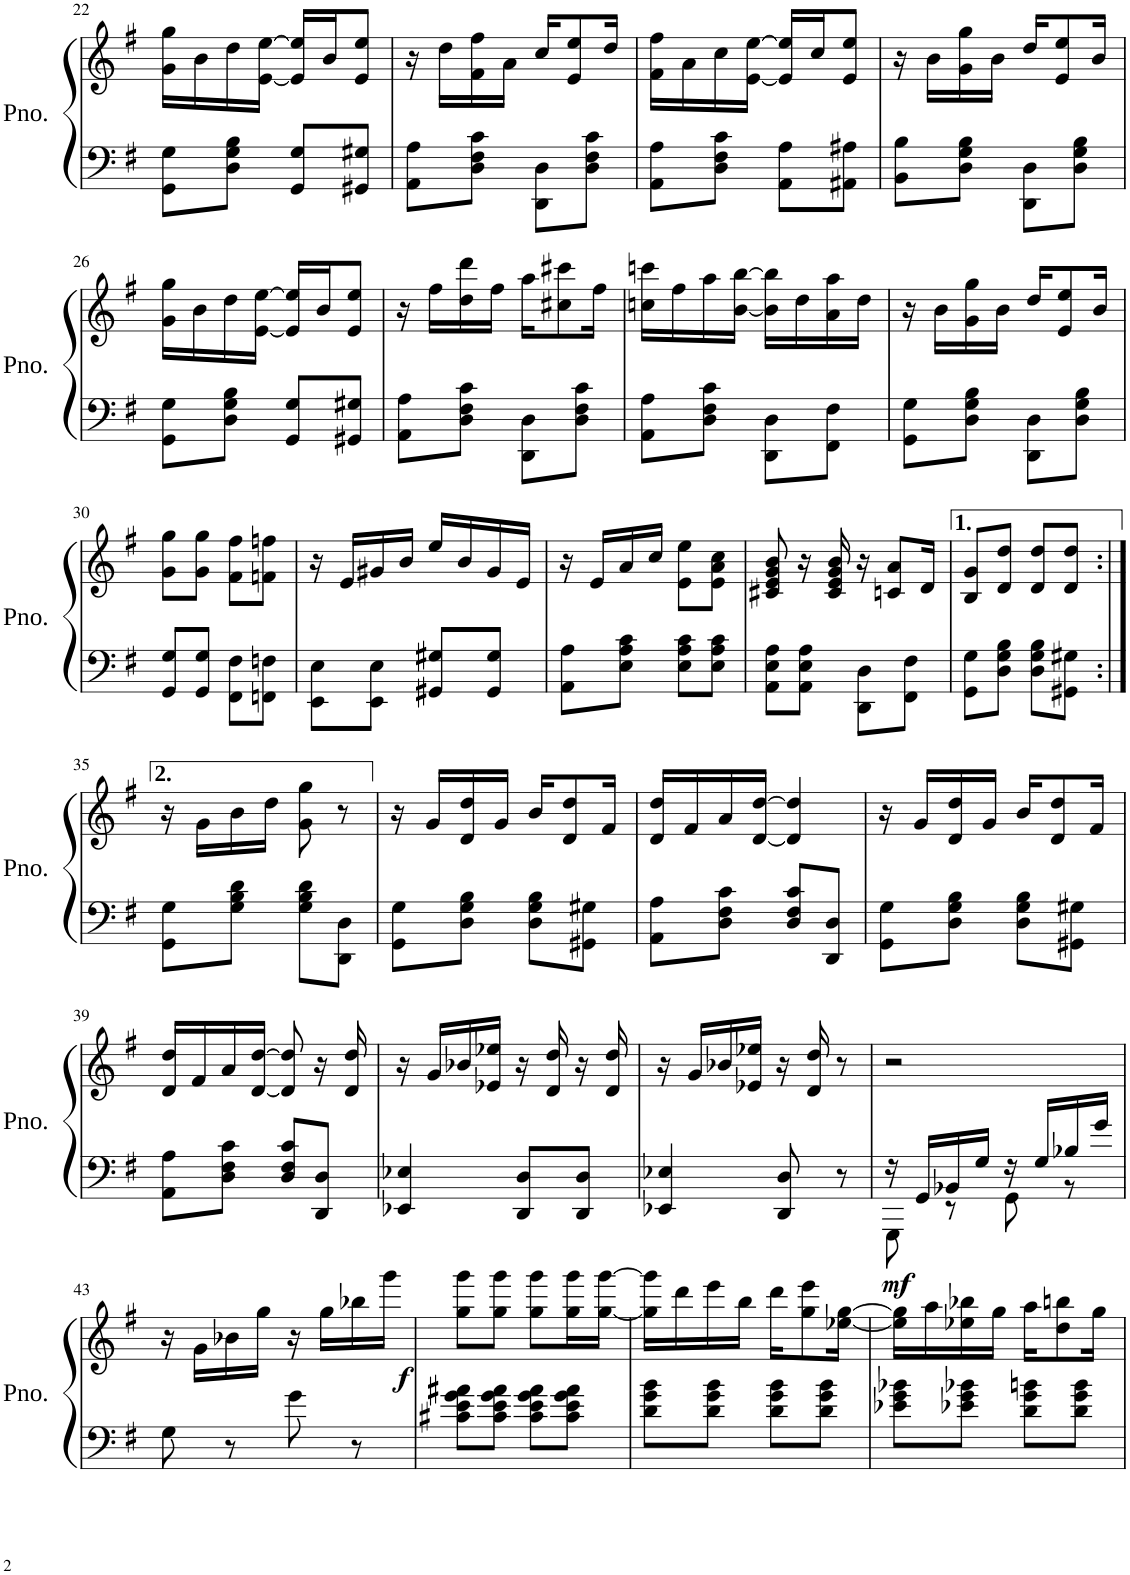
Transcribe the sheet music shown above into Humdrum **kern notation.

**kern	**kern	**dynam
*part1	*part1	*part1
*staff2	*staff1	*staff1/2
*I"Piano	*	*
*I'Pno.	*	*
!!LO:PB:g=z
*clefF4	*clefG2	*
*k[f#]	*k[f#]	*
*M2/4	*M2/4	*
=22	=22	=22
8GG\ 8G\L	16g\ 16gg\LL	.
.	16b\	.
8D\ 8G\ 8B\J	16dd\	.
.	[16e\ [16ee\JJ	.
8GG/ 8G/L	16e/] 16ee/]LL	.
.	16b/J	.
8GG#X/ 8G#X/J	8e/ 8ee/J	.
=23	=23	=23
8AA\ 8A\L	16r	.
.	16dd\LL	.
8D\ 8F#\ 8c\J	16f#\ 16ff#\	.
.	16a\JJ	.
8DD\ 8D\L	16cc/KL	.
.	8e/ 8ee/	.
8D\ 8F#\ 8c\J	.	.
.	16dd/Jk	.
=24	=24	=24
8AA\ 8A\L	16f#\ 16ff#\LL	.
.	16a\	.
8D\ 8F#\ 8c\J	16cc\	.
.	[16e\ [16ee\JJ	.
8AA\ 8A\L	16e/] 16ee/]LL	.
.	16cc/J	.
8AA#X\ 8A#X\J	8e/ 8ee/J	.
=25	=25	=25
8BB\ 8B\L	16r	.
.	16b\LL	.
8D\ 8G\ 8B\J	16g\ 16gg\	.
.	16b\JJ	.
8DD\ 8D\L	16dd/KL	.
.	8e/ 8ee/	.
8D\ 8G\ 8B\J	.	.
.	16b/Jk	.
!!LO:LB:g=z
=26	=26	=26
8GG\ 8G\L	16g\ 16gg\LL	.
.	16b\	.
8D\ 8G\ 8B\J	16dd\	.
.	[16e\ [16ee\JJ	.
8GG/ 8G/L	16e/] 16ee/]LL	.
.	16b/J	.
8GG#X/ 8G#X/J	8e/ 8ee/J	.
=27	=27	=27
8AA\ 8A\L	16r	.
.	16ff#\LL	.
8D\ 8F#\ 8c\J	16dd\ 16ddd\	.
.	16ff#\JJ	.
8DD\ 8D\L	16aa\KL	.
.	8cc#X\ 8ccc#X\	.
8D\ 8F#\ 8c\J	.	.
.	16ff#\Jk	.
=28	=28	=28
8AA\ 8A\L	16ccn\ 16cccn\LL	.
.	16ff#\	.
8D\ 8F#\ 8c\J	16aa\	.
.	[16b\ [16bb\JJ	.
8DD\ 8D\L	16b\] 16bb\]LL	.
.	16dd\	.
8FF#\ 8F#\J	16a\ 16aa\	.
.	16dd\JJ	.
=29	=29	=29
8GG\ 8G\L	16r	.
.	16b\LL	.
8D\ 8G\ 8B\J	16g\ 16gg\	.
.	16b\JJ	.
8DD\ 8D\L	16dd/KL	.
.	8e/ 8ee/	.
8D\ 8G\ 8B\J	.	.
.	16b/Jk	.
!!LO:LB:g=z
=30	=30	=30
8GG/ 8G/L	8g\ 8gg\L	.
8GG/ 8G/J	8g\ 8gg\J	.
8FF#\ 8F#\L	8f#\ 8ff#\L	.
8FFn\ 8Fn\J	8fn\ 8ffn\J	.
=31	=31	=31
8EE\ 8E\L	16r	.
.	16e/LL	.
8EE\ 8E\J	16g#X/	.
.	16b/JJ	.
8GG#X/ 8G#X/L	16ee/LL	.
.	16b/	.
8GG#/ 8G#/J	16g#/	.
.	16e/JJ	.
=32	=32	=32
8AA\ 8A\L	16r	.
.	16e/LL	.
8E\ 8A\ 8c\J	16a/	.
.	16cc/JJ	.
8E\ 8A\ 8c\L	8e\ 8ee\L	.
8E\ 8A\ 8c\J	8e\ 8a\ 8cc\J	.
=33	=33	=33
8AA\ 8E\ 8A\L	8c#X/ 8e/ 8g/ 8b/	.
8AA\ 8E\ 8A\J	16r	.
.	16c#/ 16e/ 16g/ 16b/	.
8DD\ 8D\L	16r	.
.	8cn/ 8a/L	.
8FF#\ 8F#\J	.	.
.	16d/Jk	.
=34	=34	=34
8GG\ 8G\L	8B/ 8g/L	.
8D\ 8G\ 8B\J	8d/ 8dd/J	.
8D\ 8G\ 8B\L	8d/ 8dd/L	.
8GG#X\ 8G#X\J	8d/ 8dd/J	.
!!LO:LB:g=z
=35:|!	=35:|!	=35:|!
8GG\ 8G\L	16r	.
.	16g\LL	.
8G\ 8B\ 8d\J	16b\	.
.	16dd\JJ	.
8G\ 8B\ 8d\L	8g\ 8gg\	.
8DD\ 8D\J	8r	.
=36	=36	=36
8GG\ 8G\L	16r	.
.	16g/LL	.
8D\ 8G\ 8B\J	16d/ 16dd/	.
.	16g/JJ	.
8D\ 8G\ 8B\L	16b/KL	.
.	8d/ 8dd/	.
8GG#X\ 8G#X\J	.	.
.	16f#/Jk	.
=37	=37	=37
8AA\ 8A\L	16d/ 16dd/LL	.
.	16f#/	.
8D\ 8F#\ 8c\J	16a/	.
.	[16d/ [16dd/JJ	.
8D/ 8F#/ 8c/L	4d/] 4dd/]	.
8DD/ 8D/J	.	.
=38	=38	=38
8GG\ 8G\L	16r	.
.	16g/LL	.
8D\ 8G\ 8B\J	16d/ 16dd/	.
.	16g/JJ	.
8D\ 8G\ 8B\L	16b/KL	.
.	8d/ 8dd/	.
8GG#X\ 8G#X\J	.	.
.	16f#/Jk	.
!!LO:LB:g=z
=39	=39	=39
8AA\ 8A\L	16d/ 16dd/LL	.
.	16f#/	.
8D\ 8F#\ 8c\J	16a/	.
.	[16d/ [16dd/JJ	.
8D/ 8F#/ 8c/L	8d/] 8dd/]	.
8DD/ 8D/J	16r	.
.	16d/ 16dd/	.
=40	=40	=40
4EE-X/ 4E-X/	16r	.
.	16g/LL	.
.	16b-X/	.
.	16e-X/ 16ee-X/JJ	.
8DD/ 8D/L	16r	.
.	16d/ 16dd/	.
8DD/ 8D/J	16r	.
.	16d/ 16dd/	.
=41	=41	=41
4EE-X/ 4E-X/	16r	.
.	16g/LL	.
.	16b-X/	.
.	16e-X/ 16ee-X/JJ	.
8DD/ 8D/	16r	.
.	16d/ 16dd/	.
8r	8r	.
=42	=42	=42
*^	*	*
!	!	!	!LO:DY:b=2
16r	8GGG\	2r	mf
16GG/LL	.	.	.
16BB-X/	8r	.	.
16G/JJ	.	.	.
16r	8GG\	.	.
16G/LL	.	.	.
16B-X/	8r	.	.
16g/JJ	.	.	.
*v	*v	*	*
!!LO:LB:g=z
=43	=43	=43
8G\	16r	.
.	16g\LL	.
8r	16b-X\	.
.	16gg\JJ	.
8g\	16r	.
.	16gg\LL	.
8r	16bb-X\	.
.	16ggg\JJ	.
=44	=44	=44
!	!	!LO:DY:b
8c#X\ 8e\ 8g\ 8a#X\L	8gg\ 8ggg\L	f
8c#\ 8e\ 8g\ 8a#\J	8gg\ 8ggg\J	.
8c#\ 8e\ 8g\ 8a#\L	8gg\ 8ggg\L	.
8c#\ 8e\ 8g\ 8a#\J	16gg\ 16ggg\L	.
.	[16gg\ [16ggg\JJ	.
=45	=45	=45
8d\ 8g\ 8b\L	16gg\] 16ggg\]LL	.
.	16ddd\	.
8d\ 8g\ 8b\J	16eee\	.
.	16bb\JJ	.
8d\ 8g\ 8b\L	16ddd\KL	.
.	8gg\ 8eee\	.
8d\ 8g\ 8b\J	.	.
.	[16ee-X\ [16gg\Jk	.
=46	=46	=46
8e-X\ 8g\ 8b-X\L	16ee-\] 16gg\]LL	.
.	16aa\	.
8e-X\ 8g\ 8b-X\J	16ee-X\ 16bb-X\	.
.	16gg\JJ	.
8d\ 8g\ 8bn\L	16aa\KL	.
.	8dd\ 8bbn\	.
8d\ 8g\ 8b\J	.	.
.	16gg\Jk	.
=	=	=
*-	*-	*-
